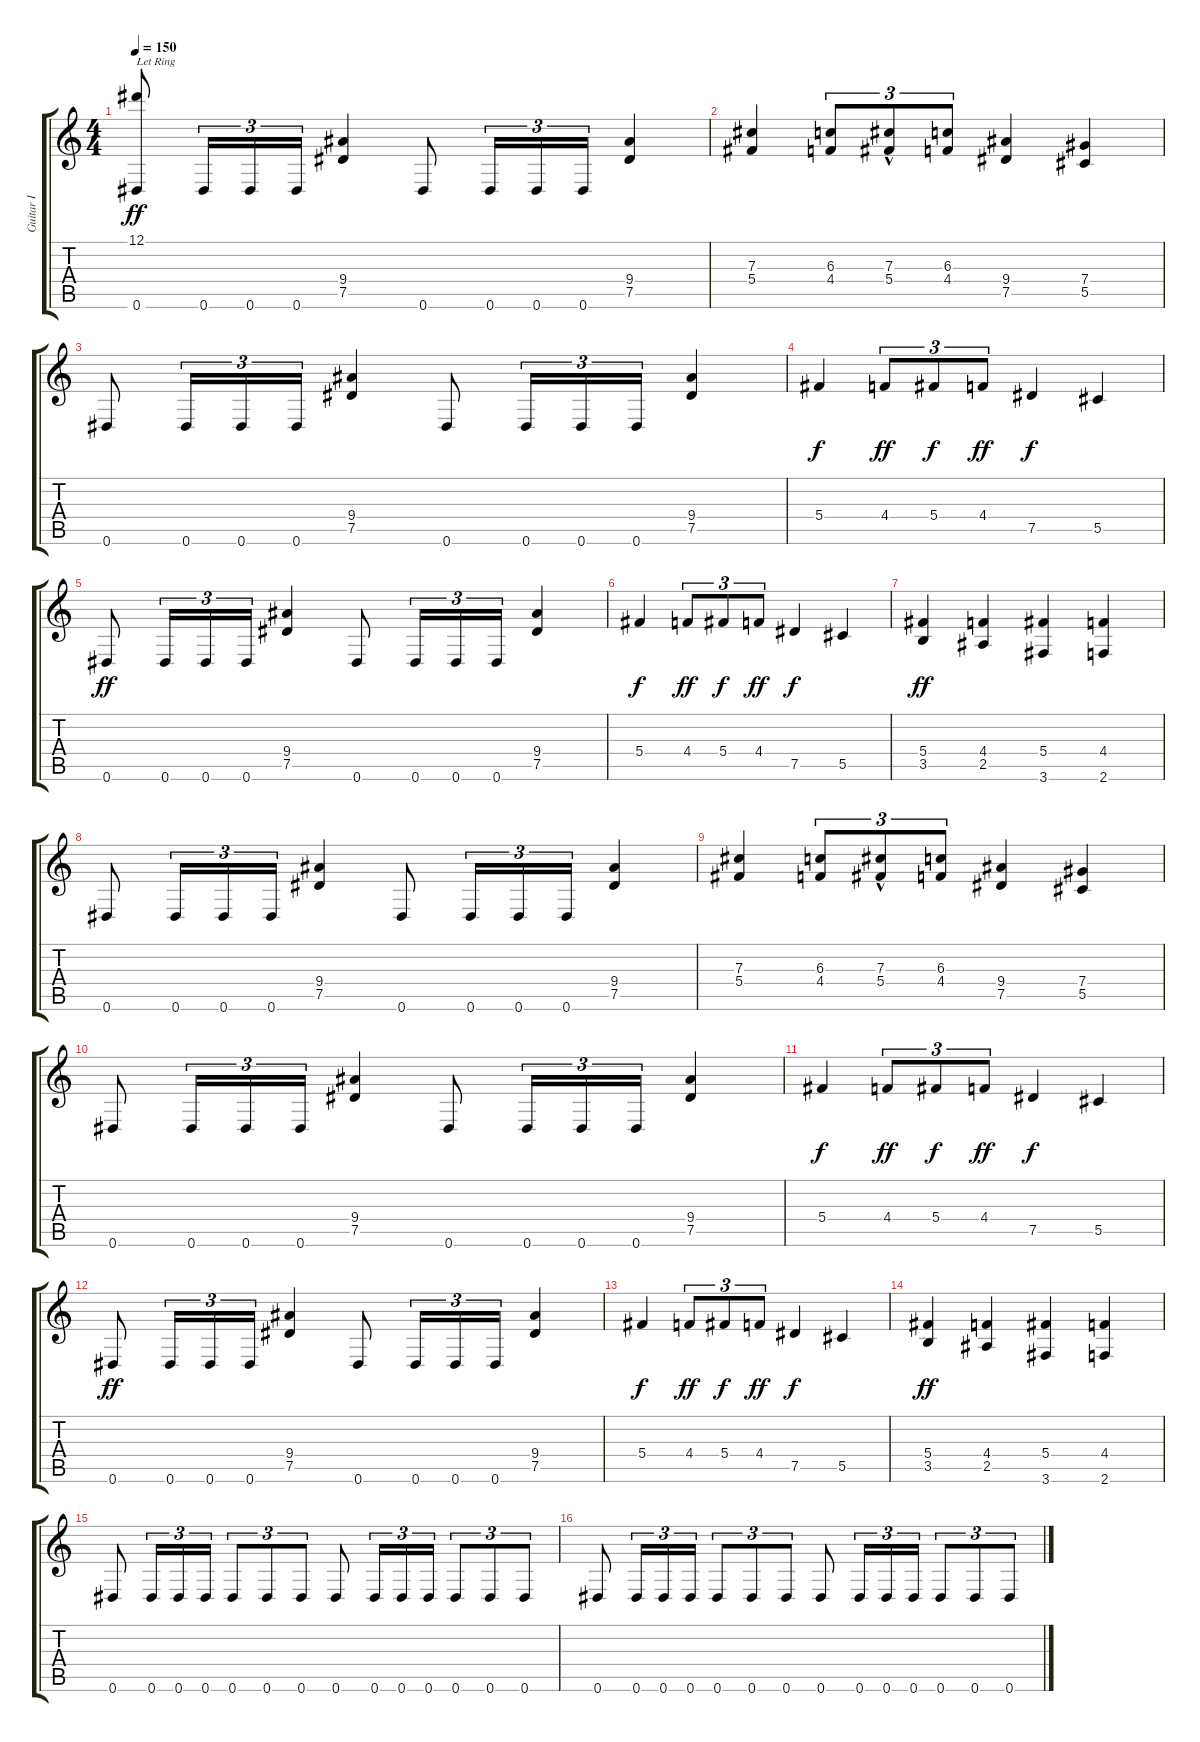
\track ("Guitar I" "Guitar I") {instrument distortionguitar}
\staff {score tabs}
\tuning (Eb4 Bb3 Gb3 Db3 Ab2 Eb2) {hide}
\ts (4 4)
\tempo 150
\clef g2
\ks c
(12.1 0.6).8{txt "Let Ring" dy ff} 0.6.16{tu (3 2)} 0.6.16{tu (3 2)} 0.6.16{tu (3 2)} (9.4 7.5).4 0.6.8 0.6.16{tu (3 2)} 0.6.16{tu (3 2)} 0.6.16{tu (3 2)} (9.4 7.5).4 |
(7.3 5.4).4 (6.3 4.4).8{tu (3 2)} (7.3{hac} 5.4).8{tu (3 2)} (6.3 4.4).8{tu (3 2)} (9.4 7.5).4 (7.4 5.5).4 |
0.6.8 0.6.16{tu (3 2)} 0.6.16{tu (3 2)} 0.6.16{tu (3 2)} (9.4 7.5).4 0.6.8 0.6.16{tu (3 2)} 0.6.16{tu (3 2)} 0.6.16{tu (3 2)} (9.4 7.5).4 |
5.4.4{dy f} 4.4.8{tu (3 2) dy ff} 5.4.8{tu (3 2) dy f} 4.4.8{tu (3 2) dy ff} 7.5.4{dy f} 5.5.4 |
0.6.8{dy ff} 0.6.16{tu (3 2)} 0.6.16{tu (3 2)} 0.6.16{tu (3 2)} (9.4 7.5).4 0.6.8 0.6.16{tu (3 2)} 0.6.16{tu (3 2)} 0.6.16{tu (3 2)} (9.4 7.5).4 |
5.4.4{dy f} 4.4.8{tu (3 2) dy ff} 5.4.8{tu (3 2) dy f} 4.4.8{tu (3 2) dy ff} 7.5.4{dy f} 5.5.4 |
(5.4 3.5).4{dy ff} (4.4 2.5).4 (5.4 3.6).4 (4.4 2.6).4 |
0.6.8 0.6.16{tu (3 2)} 0.6.16{tu (3 2)} 0.6.16{tu (3 2)} (9.4 7.5).4 0.6.8 0.6.16{tu (3 2)} 0.6.16{tu (3 2)} 0.6.16{tu (3 2)} (9.4 7.5).4 |
(7.3 5.4).4 (6.3 4.4).8{tu (3 2)} (7.3{hac} 5.4).8{tu (3 2)} (6.3 4.4).8{tu (3 2)} (9.4 7.5).4 (7.4 5.5).4 |
0.6.8 0.6.16{tu (3 2)} 0.6.16{tu (3 2)} 0.6.16{tu (3 2)} (9.4 7.5).4 0.6.8 0.6.16{tu (3 2)} 0.6.16{tu (3 2)} 0.6.16{tu (3 2)} (9.4 7.5).4 |
5.4.4{dy f} 4.4.8{tu (3 2) dy ff} 5.4.8{tu (3 2) dy f} 4.4.8{tu (3 2) dy ff} 7.5.4{dy f} 5.5.4 |
0.6.8{dy ff} 0.6.16{tu (3 2)} 0.6.16{tu (3 2)} 0.6.16{tu (3 2)} (9.4 7.5).4 0.6.8 0.6.16{tu (3 2)} 0.6.16{tu (3 2)} 0.6.16{tu (3 2)} (9.4 7.5).4 |
5.4.4{dy f} 4.4.8{tu (3 2) dy ff} 5.4.8{tu (3 2) dy f} 4.4.8{tu (3 2) dy ff} 7.5.4{dy f} 5.5.4 |
(5.4 3.5).4{dy ff} (4.4 2.5).4 (5.4 3.6).4 (4.4 2.6).4 |
0.6.8 0.6.16{tu (3 2)} 0.6.16{tu (3 2)} 0.6.16{tu (3 2)} 0.6.8{tu (3 2)} 0.6.8{tu (3 2)} 0.6.8{tu (3 2)} 0.6.8 0.6.16{tu (3 2)} 0.6.16{tu (3 2)} 0.6.16{tu (3 2)} 0.6.8{tu (3 2)} 0.6.8{tu (3 2)} 0.6.8{tu (3 2)} |
0.6.8 0.6.16{tu (3 2)} 0.6.16{tu (3 2)} 0.6.16{tu (3 2)} 0.6.8{tu (3 2)} 0.6.8{tu (3 2)} 0.6.8{tu (3 2)} 0.6.8 0.6.16{tu (3 2)} 0.6.16{tu (3 2)} 0.6.16{tu (3 2)} 0.6.8{tu (3 2)} 0.6.8{tu (3 2)} 0.6.8{tu (3 2)}
